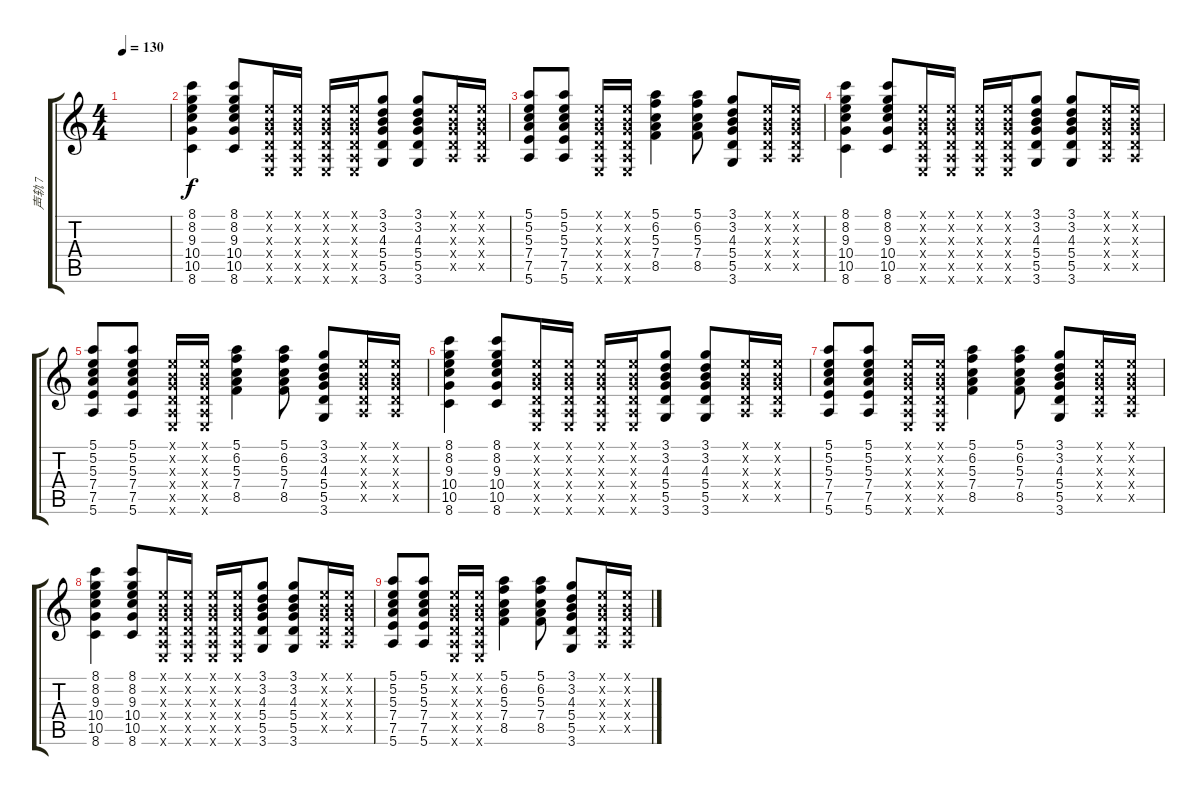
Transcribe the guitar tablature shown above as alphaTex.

\track ("声轨 7" "声轨 7") {instrument overdrivenguitar}
\staff {score tabs}
\tuning (E4 B3 G3 D3 A2 E2) {hide}
\ts (4 4)
\tempo 130
\clef g2
\ks c
|
(8.1 8.2 9.3 10.4 10.5 8.6).4 (8.1 8.2 9.3 10.4 10.5 8.6).8 (0.1{x} 0.2{x} 0.3{x} 0.4{x} 0.5{x} 0.6{x}).16 (0.1{x} 0.2{x} 0.3{x} 0.4{x} 0.5{x} 0.6{x}).16 (0.1{x} 0.2{x} 0.3{x} 0.4{x} 0.5{x} 0.6{x}).16 (0.1{x} 0.2{x} 0.3{x} 0.4{x} 0.5{x} 0.6{x}).16 (3.1 3.2 4.3 5.4 5.5 3.6).8 (3.1 3.2 4.3 5.4 5.5 3.6).8 (0.1{x} 0.2{x} 0.3{x} 0.4{x} 0.5{x}).16 (0.1{x} 0.2{x} 0.3{x} 0.4{x} 0.5{x}).16 |
(5.1 5.2 5.3 7.4 7.5 5.6).8 (5.1 5.2 5.3 7.4 7.5 5.6).8 (0.1{x} 0.2{x} 0.3{x} 0.4{x} 0.5{x} 0.6{x}).16 (0.1{x} 0.2{x} 0.3{x} 0.4{x} 0.5{x} 0.6{x}).16 (5.1 6.2 5.3 7.4 8.5).4 (5.1 6.2 5.3 7.4 8.5).8 (3.1 3.2 4.3 5.4 5.5 3.6).8 (0.1{x} 0.2{x} 0.3{x} 0.4{x} 0.5{x}).16 (0.1{x} 0.2{x} 0.3{x} 0.4{x} 0.5{x}).16 |
(8.1 8.2 9.3 10.4 10.5 8.6).4 (8.1 8.2 9.3 10.4 10.5 8.6).8 (0.1{x} 0.2{x} 0.3{x} 0.4{x} 0.5{x} 0.6{x}).16 (0.1{x} 0.2{x} 0.3{x} 0.4{x} 0.5{x} 0.6{x}).16 (0.1{x} 0.2{x} 0.3{x} 0.4{x} 0.5{x} 0.6{x}).16 (0.1{x} 0.2{x} 0.3{x} 0.4{x} 0.5{x} 0.6{x}).16 (3.1 3.2 4.3 5.4 5.5 3.6).8 (3.1 3.2 4.3 5.4 5.5 3.6).8 (0.1{x} 0.2{x} 0.3{x} 0.4{x} 0.5{x}).16 (0.1{x} 0.2{x} 0.3{x} 0.4{x} 0.5{x}).16 |
(5.1 5.2 5.3 7.4 7.5 5.6).8 (5.1 5.2 5.3 7.4 7.5 5.6).8 (0.1{x} 0.2{x} 0.3{x} 0.4{x} 0.5{x} 0.6{x}).16 (0.1{x} 0.2{x} 0.3{x} 0.4{x} 0.5{x} 0.6{x}).16 (5.1 6.2 5.3 7.4 8.5).4 (5.1 6.2 5.3 7.4 8.5).8 (3.1 3.2 4.3 5.4 5.5 3.6).8 (0.1{x} 0.2{x} 0.3{x} 0.4{x} 0.5{x}).16 (0.1{x} 0.2{x} 0.3{x} 0.4{x} 0.5{x}).16 |
(8.1 8.2 9.3 10.4 10.5 8.6).4 (8.1 8.2 9.3 10.4 10.5 8.6).8 (0.1{x} 0.2{x} 0.3{x} 0.4{x} 0.5{x} 0.6{x}).16 (0.1{x} 0.2{x} 0.3{x} 0.4{x} 0.5{x} 0.6{x}).16 (0.1{x} 0.2{x} 0.3{x} 0.4{x} 0.5{x} 0.6{x}).16 (0.1{x} 0.2{x} 0.3{x} 0.4{x} 0.5{x} 0.6{x}).16 (3.1 3.2 4.3 5.4 5.5 3.6).8 (3.1 3.2 4.3 5.4 5.5 3.6).8 (0.1{x} 0.2{x} 0.3{x} 0.4{x} 0.5{x}).16 (0.1{x} 0.2{x} 0.3{x} 0.4{x} 0.5{x}).16 |
(5.1 5.2 5.3 7.4 7.5 5.6).8 (5.1 5.2 5.3 7.4 7.5 5.6).8 (0.1{x} 0.2{x} 0.3{x} 0.4{x} 0.5{x} 0.6{x}).16 (0.1{x} 0.2{x} 0.3{x} 0.4{x} 0.5{x} 0.6{x}).16 (5.1 6.2 5.3 7.4 8.5).4 (5.1 6.2 5.3 7.4 8.5).8 (3.1 3.2 4.3 5.4 5.5 3.6).8 (0.1{x} 0.2{x} 0.3{x} 0.4{x} 0.5{x}).16 (0.1{x} 0.2{x} 0.3{x} 0.4{x} 0.5{x}).16 |
(8.1 8.2 9.3 10.4 10.5 8.6).4 (8.1 8.2 9.3 10.4 10.5 8.6).8 (0.1{x} 0.2{x} 0.3{x} 0.4{x} 0.5{x} 0.6{x}).16 (0.1{x} 0.2{x} 0.3{x} 0.4{x} 0.5{x} 0.6{x}).16 (0.1{x} 0.2{x} 0.3{x} 0.4{x} 0.5{x} 0.6{x}).16 (0.1{x} 0.2{x} 0.3{x} 0.4{x} 0.5{x} 0.6{x}).16 (3.1 3.2 4.3 5.4 5.5 3.6).8 (3.1 3.2 4.3 5.4 5.5 3.6).8 (0.1{x} 0.2{x} 0.3{x} 0.4{x} 0.5{x}).16 (0.1{x} 0.2{x} 0.3{x} 0.4{x} 0.5{x}).16 |
(5.1 5.2 5.3 7.4 7.5 5.6).8 (5.1 5.2 5.3 7.4 7.5 5.6).8 (0.1{x} 0.2{x} 0.3{x} 0.4{x} 0.5{x} 0.6{x}).16 (0.1{x} 0.2{x} 0.3{x} 0.4{x} 0.5{x} 0.6{x}).16 (5.1 6.2 5.3 7.4 8.5).4 (5.1 6.2 5.3 7.4 8.5).8 (3.1 3.2 4.3 5.4 5.5 3.6).8 (0.1{x} 0.2{x} 0.3{x} 0.4{x} 0.5{x}).16 (0.1{x} 0.2{x} 0.3{x} 0.4{x} 0.5{x}).16
